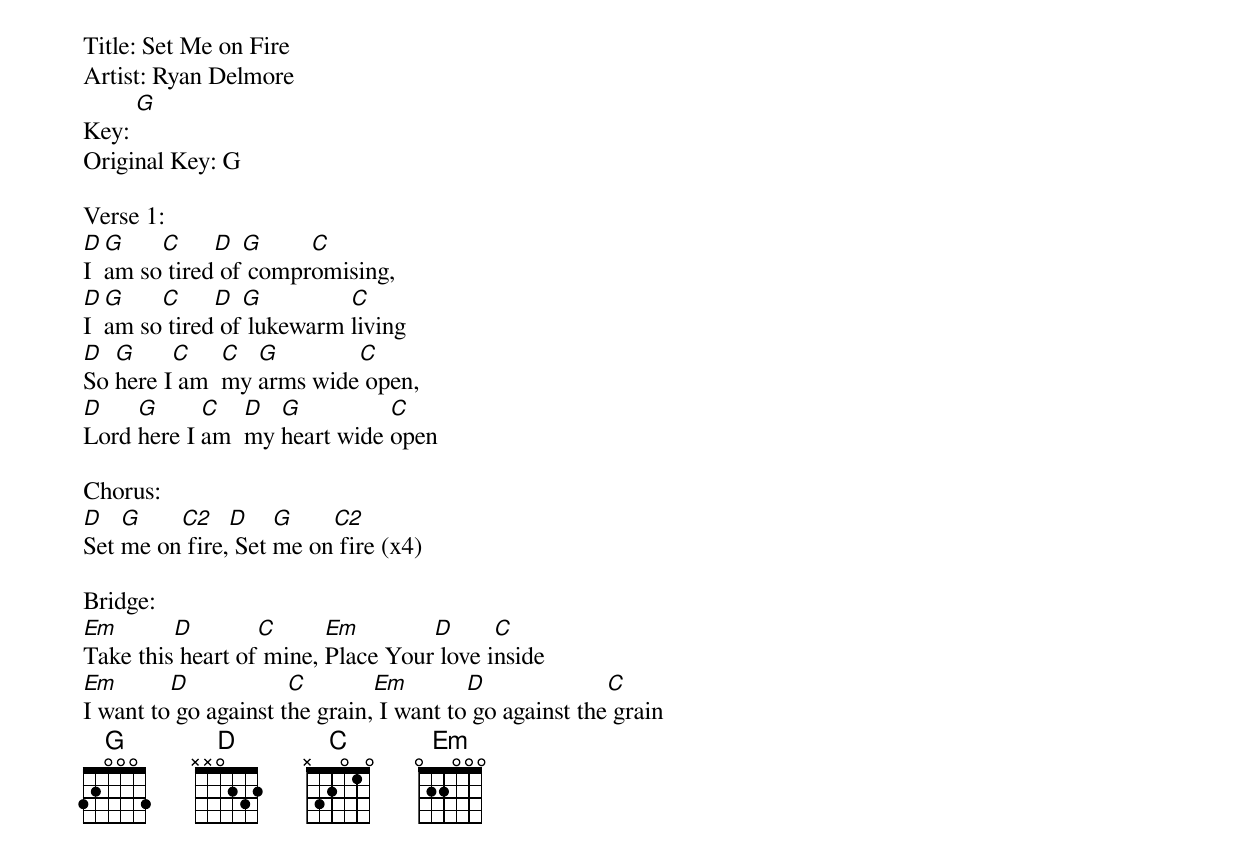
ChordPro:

Title: Set Me on Fire
Artist: Ryan Delmore
Key: [G]
Original Key: G

Verse 1:
[D]I  [G]am so[C] tired[D] of[G] compr[C]omising,
[D]I  [G]am so[C] tired[D] of[G] lukewarm [C]living
[D]So [G]here I[C] am  [C]my [G]arms wide[C] open,
[D]Lord [G]here I [C]am  [D]my [G]heart wide [C]open

Chorus:
[D]Set [G]me on[C2] fire,[D] Set [G]me on[C2] fire (x4)

Bridge:
[Em]Take this[D] heart of[C] mine, [Em]Place Your[D] love i[C]nside
[Em]I want to[D] go against t[C]he grain,[Em] I want to[D] go against the[C] grain
